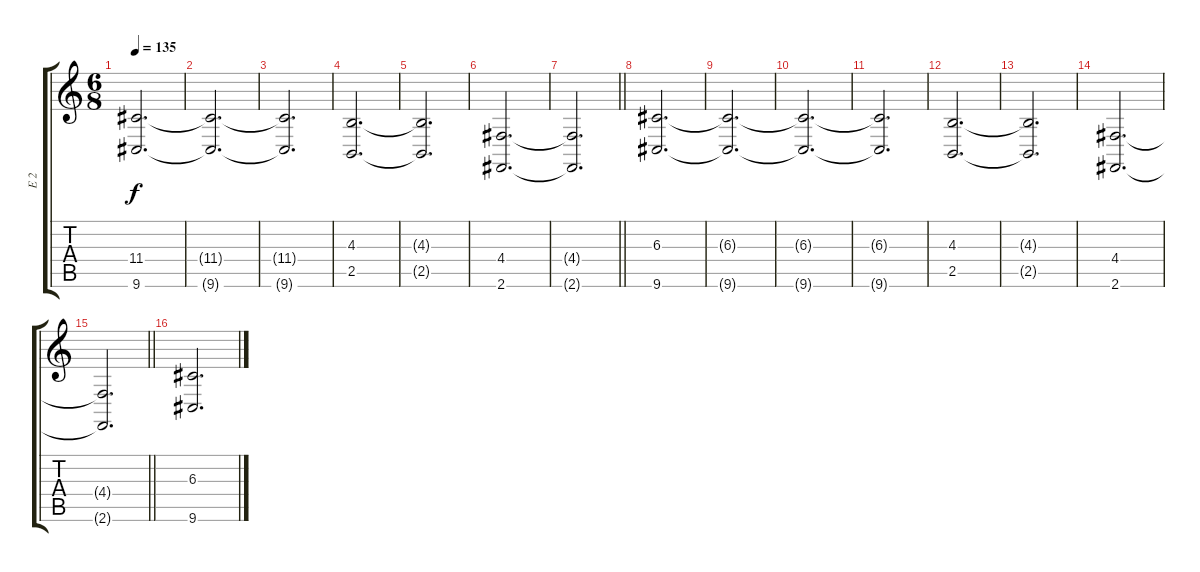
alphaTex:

\track ("E 2" "E 2") {instrument synthstrings1}
\staff {score tabs}
\tuning (E4 B3 G3 D3 A2 E2) {hide}
\ts (6 8)
\tempo 135
\clef g2
\ks c
(11.4{t} 9.6{t}).2{d dy f} |
(11.4{t} 9.6{t}).2{d} |
(11.4{t} 9.6{t}).2{d} |
(4.3 2.5).2{d} |
(4.3{t} 2.5{t}).2{d} |
(4.4 2.6).2{d} |
\barLineRight lightlight
(4.4{t} 2.6{t}).2{d} |
\section ("" "")
(6.3 9.6).2{d} |
(6.3{t} 9.6{t}).2{d} |
(6.3{t} 9.6{t}).2{d} |
(6.3{t} 9.6{t}).2{d} |
(4.3 2.5).2{d} |
(4.3{t} 2.5{t}).2{d} |
(4.4 2.6).2{d} |
\barLineRight lightlight
(4.4{t} 2.6{t}).2{d} |
(6.3 9.6).2{d}
